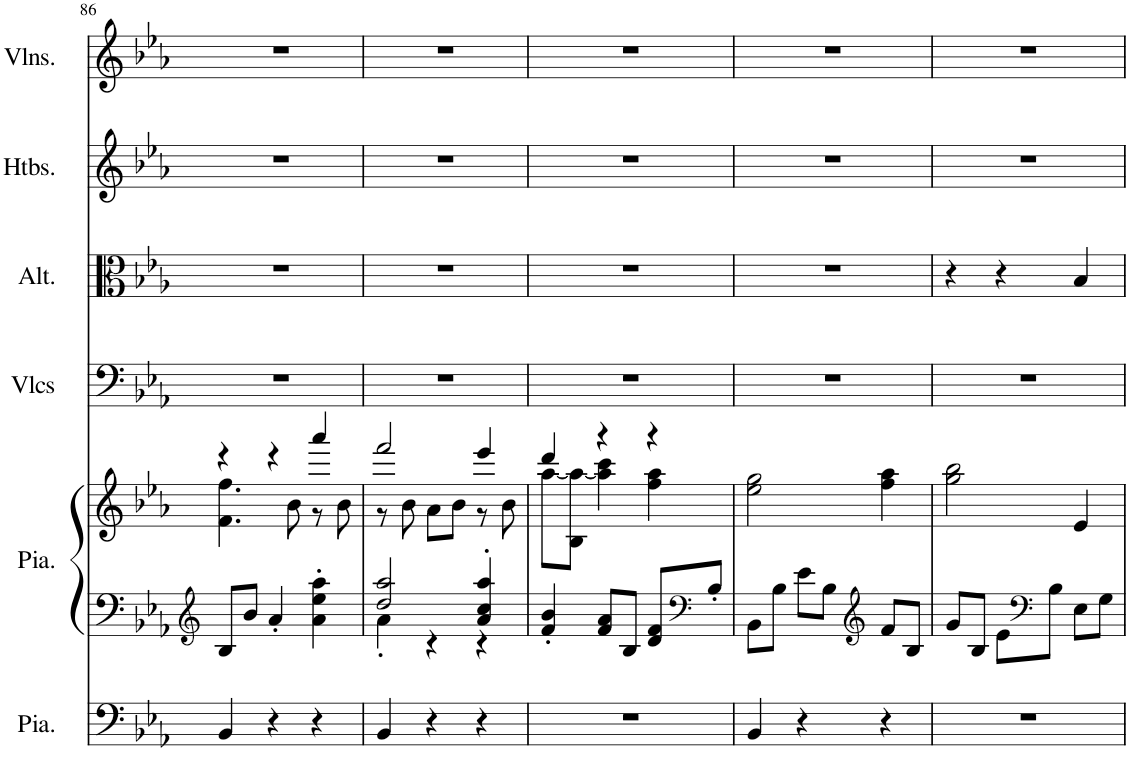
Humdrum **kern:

**kern	**kern	**kern	**kern	**kern	**kern	**kern
*part6	*part5	*part5	*part4	*part3	*part2	*part1
*staff7	*staff6	*staff5	*staff4	*staff3	*staff2	*staff1
*I"Piano, Pedals	*I"Piano, Organ	*	*I"Violoncelles, Bass	*I"Altos, Tenor	*I"Hautbois, Alto	*I"Violons, Soprano
*I'Pia.	*I'Pia.	*	*I'Vlcs	*I'Alt.	*I'Htbs.	*I'Vlns.
!!LO:PB:g=z
*clefF4	*clefG2	*clefG2	*clefF4	*clefC3	*clefG2	*clefG2
*k[b-e-a-]	*k[b-e-a-]	*k[b-e-a-]	*k[b-e-a-]	*k[b-e-a-]	*k[b-e-a-]	*k[b-e-a-]
*M3/4	*M3/4	*M3/4	*M3/4	*M3/4	*M3/4	*M3/4
=86	=86	=86	=86	=86	=86	=86
*	*	*^	*	*	*	*
4BB-/	8B-/L	4r	4.f\ 4.ff\	2.r	2.r	2.r	2.r
.	8b-/J	.	.	.	.	.	.
4r	4a-'/	4r	.	.	.	.	.
.	.	.	8b-\	.	.	.	.
4r	4a-\' 4ee-\' 4aa-\'	4aaa-/	8r	.	.	.	.
.	.	.	8b-\	.	.	.	.
=87	=87	=87	=87	=87	=87	=87	=87
*	*^	*	*	*	*	*	*
4BB-/	2dd/ 2aa-/	4a-'\	2fff/	8r	2.r	2.r	2.r	2.r
.	.	.	.	8b-\	.	.	.	.
4r	.	4r	.	8a-\L	.	.	.	.
.	.	.	.	8b-\J	.	.	.	.
4r	4a-/' 4cc/' 4aa-/'	4r	4eee-/	8r	.	.	.	.
.	.	.	.	8b-\	.	.	.	.
*	*v	*v	*	*	*	*	*	*
=88	=88	=88	=88	=88	=88	=88	=88
2.r	4f/' 4b-/'	4ddd/	[8aa-\L	2.r	2.r	2.r	2.r
.	.	.	8B-\ 8aa-\_J	.	.	.	.
.	8f/ 8a-/L	4r	4aa-\] 4ccc\	.	.	.	.
.	8B-/J	.	.	.	.	.	.
.	8d/ 8f/L	4r	4ff\ 4aa-\	.	.	.	.
*	*clefF4	*	*	*	*	*	*
.	8B-'/J	.	.	.	.	.	.
*	*	*v	*v	*	*	*	*
=89	=89	=89	=89	=89	=89	=89
4BB-/	8BB-\L	2ee-\ 2gg\	2.r	2.r	2.r	2.r
.	8B-\J	.	.	.	.	.
4r	8e-\L	.	.	.	.	.
.	8B-\J	.	.	.	.	.
*	*clefG2	*	*	*	*	*
4r	8f/L	4ff\ 4aa-\	.	.	.	.
.	8B-/J	.	.	.	.	.
=90	=90	=90	=90	=90	=90	=90
2.r	8g/L	2gg\ 2bb-\	2.r	4r	2.r	2.r
.	8B-/J	.	.	.	.	.
.	8e-\L	.	.	4r	.	.
*	*clefF4	*	*	*	*	*
.	8B-\J	.	.	.	.	.
.	8E-\L	4e-/	.	4B-/	.	.
.	8G\J	.	.	.	.	.
=	=	=	=	=	=	=
*-	*-	*-	*-	*-	*-	*-
